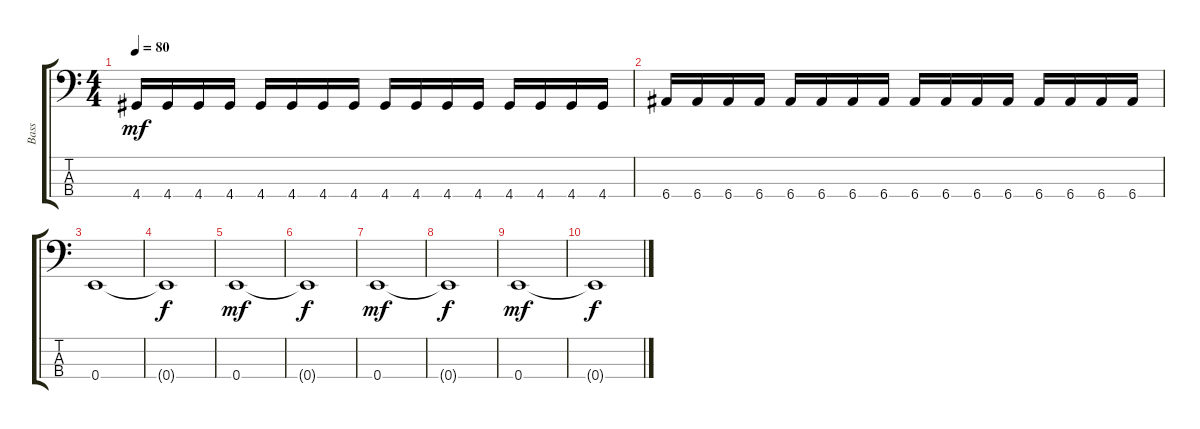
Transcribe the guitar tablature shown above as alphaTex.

\track ("Bass" "Bass") {instrument electricbasspick}
\staff {score tabs}
\tuning (G2 D2 A1 E1) {hide}
\ts (4 4)
\tempo 80
\clef f4
\ks c
4.4.16{dy mf} 4.4.16 4.4.16 4.4.16 4.4.16 4.4.16 4.4.16 4.4.16 4.4.16 4.4.16 4.4.16 4.4.16 4.4.16 4.4.16 4.4.16 4.4.16 |
6.4.16 6.4.16 6.4.16 6.4.16 6.4.16 6.4.16 6.4.16 6.4.16 6.4.16 6.4.16 6.4.16 6.4.16 6.4.16 6.4.16 6.4.16 6.4.16 |
0.4.1 |
0.4{t}.1{dy f} |
0.4.1{dy mf} |
0.4{t}.1{dy f} |
0.4.1{dy mf} |
0.4{t}.1{dy f} |
0.4.1{dy mf} |
0.4{t}.1{dy f}
